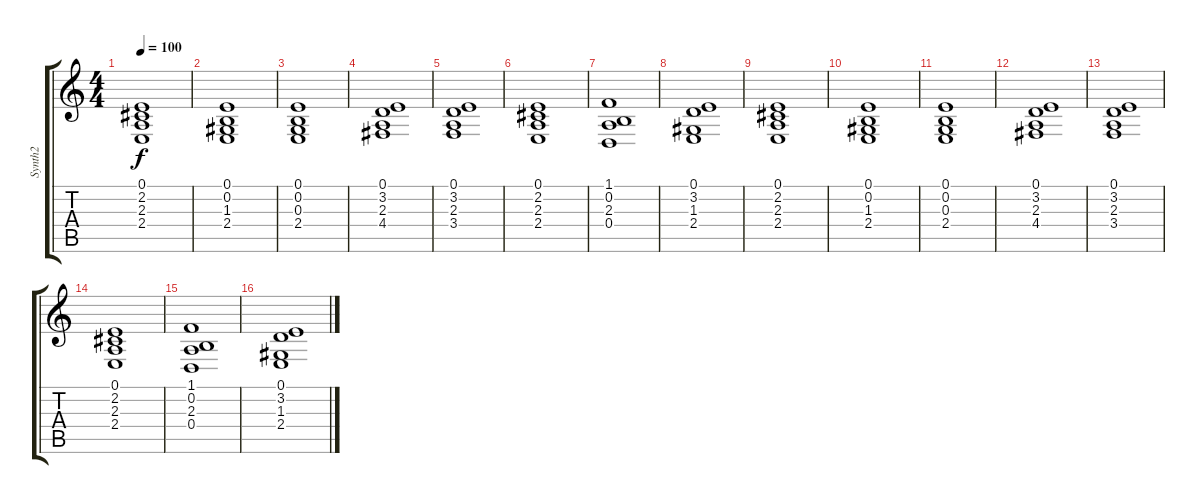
\track ("Synth2" "Synth2") {instrument pad2warm}
\staff {score tabs}
\tuning (E4 B3 G3 D3 A2 E2) {hide}
\ts (4 4)
\tempo 100
\clef g2
\ks c
(0.1 2.2 2.3 2.4).1{dy f} |
(0.1 0.2 1.3 2.4).1 |
(0.1 0.2 0.3 2.4).1 |
(0.1 3.2 2.3 4.4).1 |
(0.1 3.2 2.3 3.4).1 |
(0.1 2.2 2.3 2.4).1 |
(1.1 0.2 2.3 0.4).1 |
(0.1 3.2 1.3 2.4).1{volume 6} |
(0.1 2.2 2.3 2.4).1 |
(0.1 0.2 1.3 2.4).1 |
(0.1 0.2 0.3 2.4).1 |
(0.1 3.2 2.3 4.4).1 |
(0.1 3.2 2.3 3.4).1 |
(0.1 2.2 2.3 2.4).1 |
(1.1 0.2 2.3 0.4).1 |
(0.1 3.2 1.3 2.4).1{volume 6}
